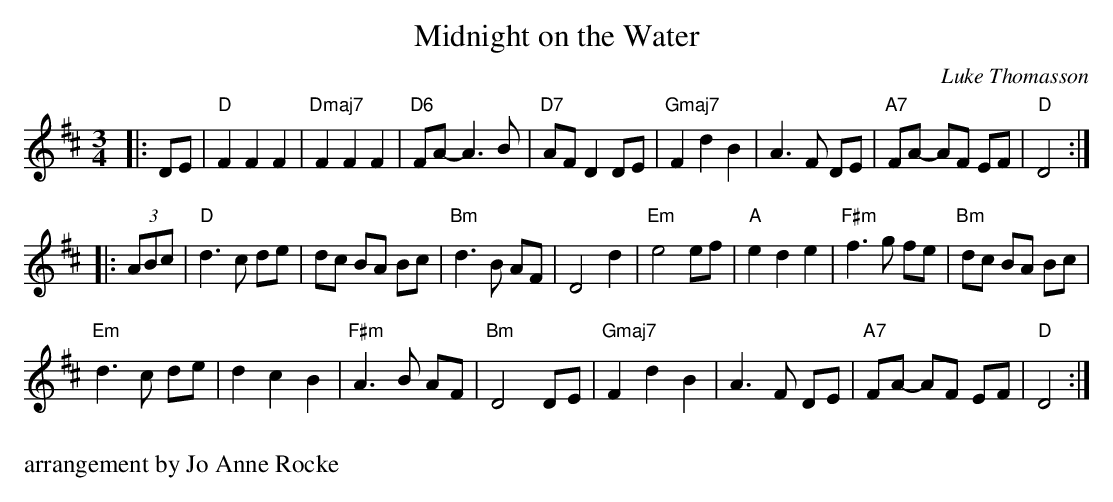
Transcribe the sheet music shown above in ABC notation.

X:1
T:Midnight on the Water
C:Luke Thomasson
M:3/4
L:1/8
K:D
|: DE | "D"F2F2F2| "Dmaj7"F2F2F2 | "D6"FA- A3B | "D7"AFD2DE |\
"Gmaj7"F2d2B2 | A3F DE | "A7"FA- AF EF | "D"D4 :|
|: (3ABc | "D"d3c de | dc BA Bc | "Bm"d3B AF | D4d2 | \
"Em"e4 ef | "A"e2d2e2 | "F#m"f3g fe | "Bm"dc BA Bc |
"Em"d3c de | d2c2B2 | "F#m"A3B AF | "Bm"D4 DE |\
"Gmaj7"F2d2B2 | A3F DE | "A7"FA- AF EF | "D"D4 :|
